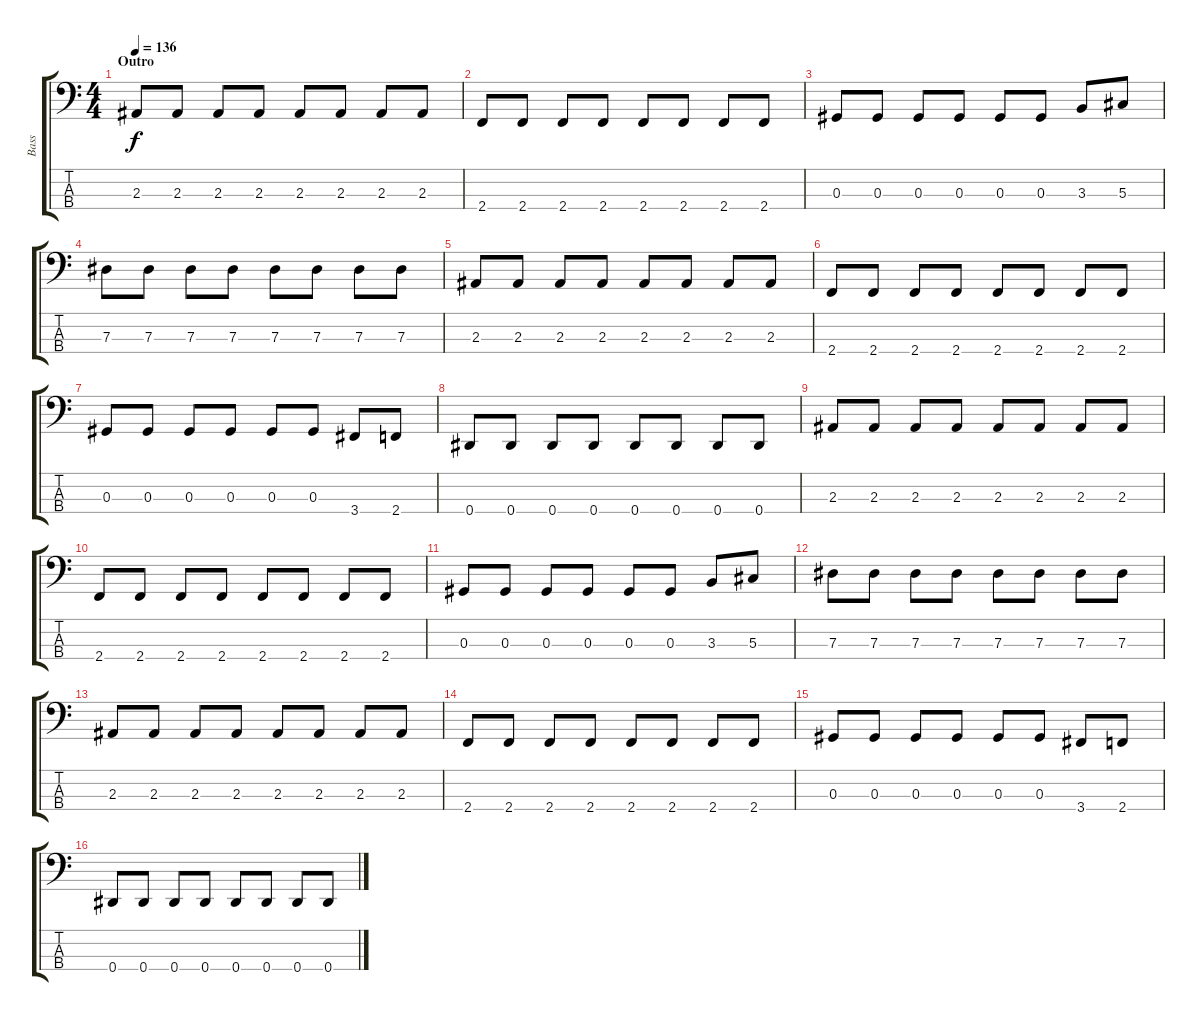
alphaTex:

\track ("Bass" "Bass") {instrument slapbass2}
\staff {score tabs}
\tuning (Gb2 Db2 Ab1 Eb1) {hide}
\ts (4 4)
\section ("" "Outro")
\tempo 136
\clef f4
\ks c
2.3.8{dy f} 2.3.8 2.3.8 2.3.8 2.3.8 2.3.8 2.3.8 2.3.8 |
2.4.8 2.4.8 2.4.8 2.4.8 2.4.8 2.4.8 2.4.8 2.4.8 |
0.3.8 0.3.8 0.3.8 0.3.8 0.3.8 0.3.8 3.3.8 5.3.8 |
7.3.8 7.3.8 7.3.8 7.3.8 7.3.8 7.3.8 7.3.8 7.3.8 |
2.3.8 2.3.8 2.3.8 2.3.8 2.3.8 2.3.8 2.3.8 2.3.8 |
2.4.8 2.4.8 2.4.8 2.4.8 2.4.8 2.4.8 2.4.8 2.4.8 |
0.3.8 0.3.8 0.3.8 0.3.8 0.3.8 0.3.8 3.4.8 2.4.8 |
0.4.8 0.4.8 0.4.8 0.4.8 0.4.8 0.4.8 0.4.8 0.4.8 |
2.3.8 2.3.8 2.3.8 2.3.8 2.3.8 2.3.8 2.3.8 2.3.8 |
2.4.8 2.4.8 2.4.8 2.4.8 2.4.8 2.4.8 2.4.8 2.4.8 |
0.3.8 0.3.8 0.3.8 0.3.8 0.3.8 0.3.8 3.3.8 5.3.8 |
7.3.8 7.3.8 7.3.8 7.3.8 7.3.8 7.3.8 7.3.8 7.3.8 |
2.3.8 2.3.8 2.3.8 2.3.8 2.3.8 2.3.8 2.3.8 2.3.8 |
2.4.8 2.4.8 2.4.8 2.4.8 2.4.8 2.4.8 2.4.8 2.4.8 |
0.3.8 0.3.8 0.3.8 0.3.8 0.3.8 0.3.8 3.4.8 2.4.8 |
0.4.8 0.4.8 0.4.8 0.4.8 0.4.8 0.4.8 0.4.8 0.4.8
